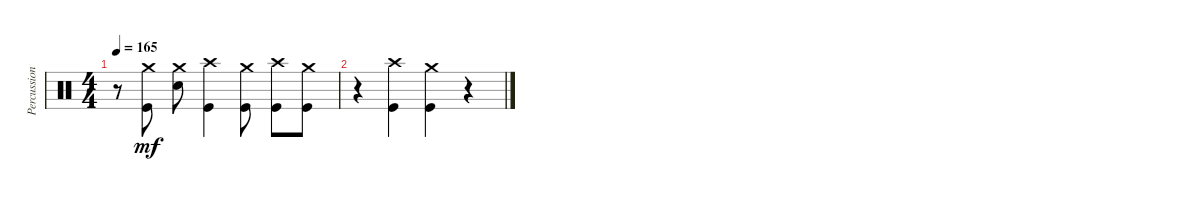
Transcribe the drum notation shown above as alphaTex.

\track ("Percussions" "Percussion") {instrument percussion}
\staff {score}
\articulation defaults
\ts (4 4)
\tempo 165
\clef neutral
\ks c
r.8{dy mf} ("Kick (hit)" "Crash medium (hit)").8 ("Electric Snare (hit)" "Crash medium (hit)").8 ("Kick (hit)" "Crash high (hit)").4 ("Kick (hit)" "Crash medium (hit)").8 ("Kick (hit)" "Crash high (hit)").8 ("Kick (hit)" "Crash medium (hit)").8 |
r.4 ("Kick (hit)" "Crash high (hit)").4 ("Kick (hit)" "Crash medium (hit)").4 r.4
